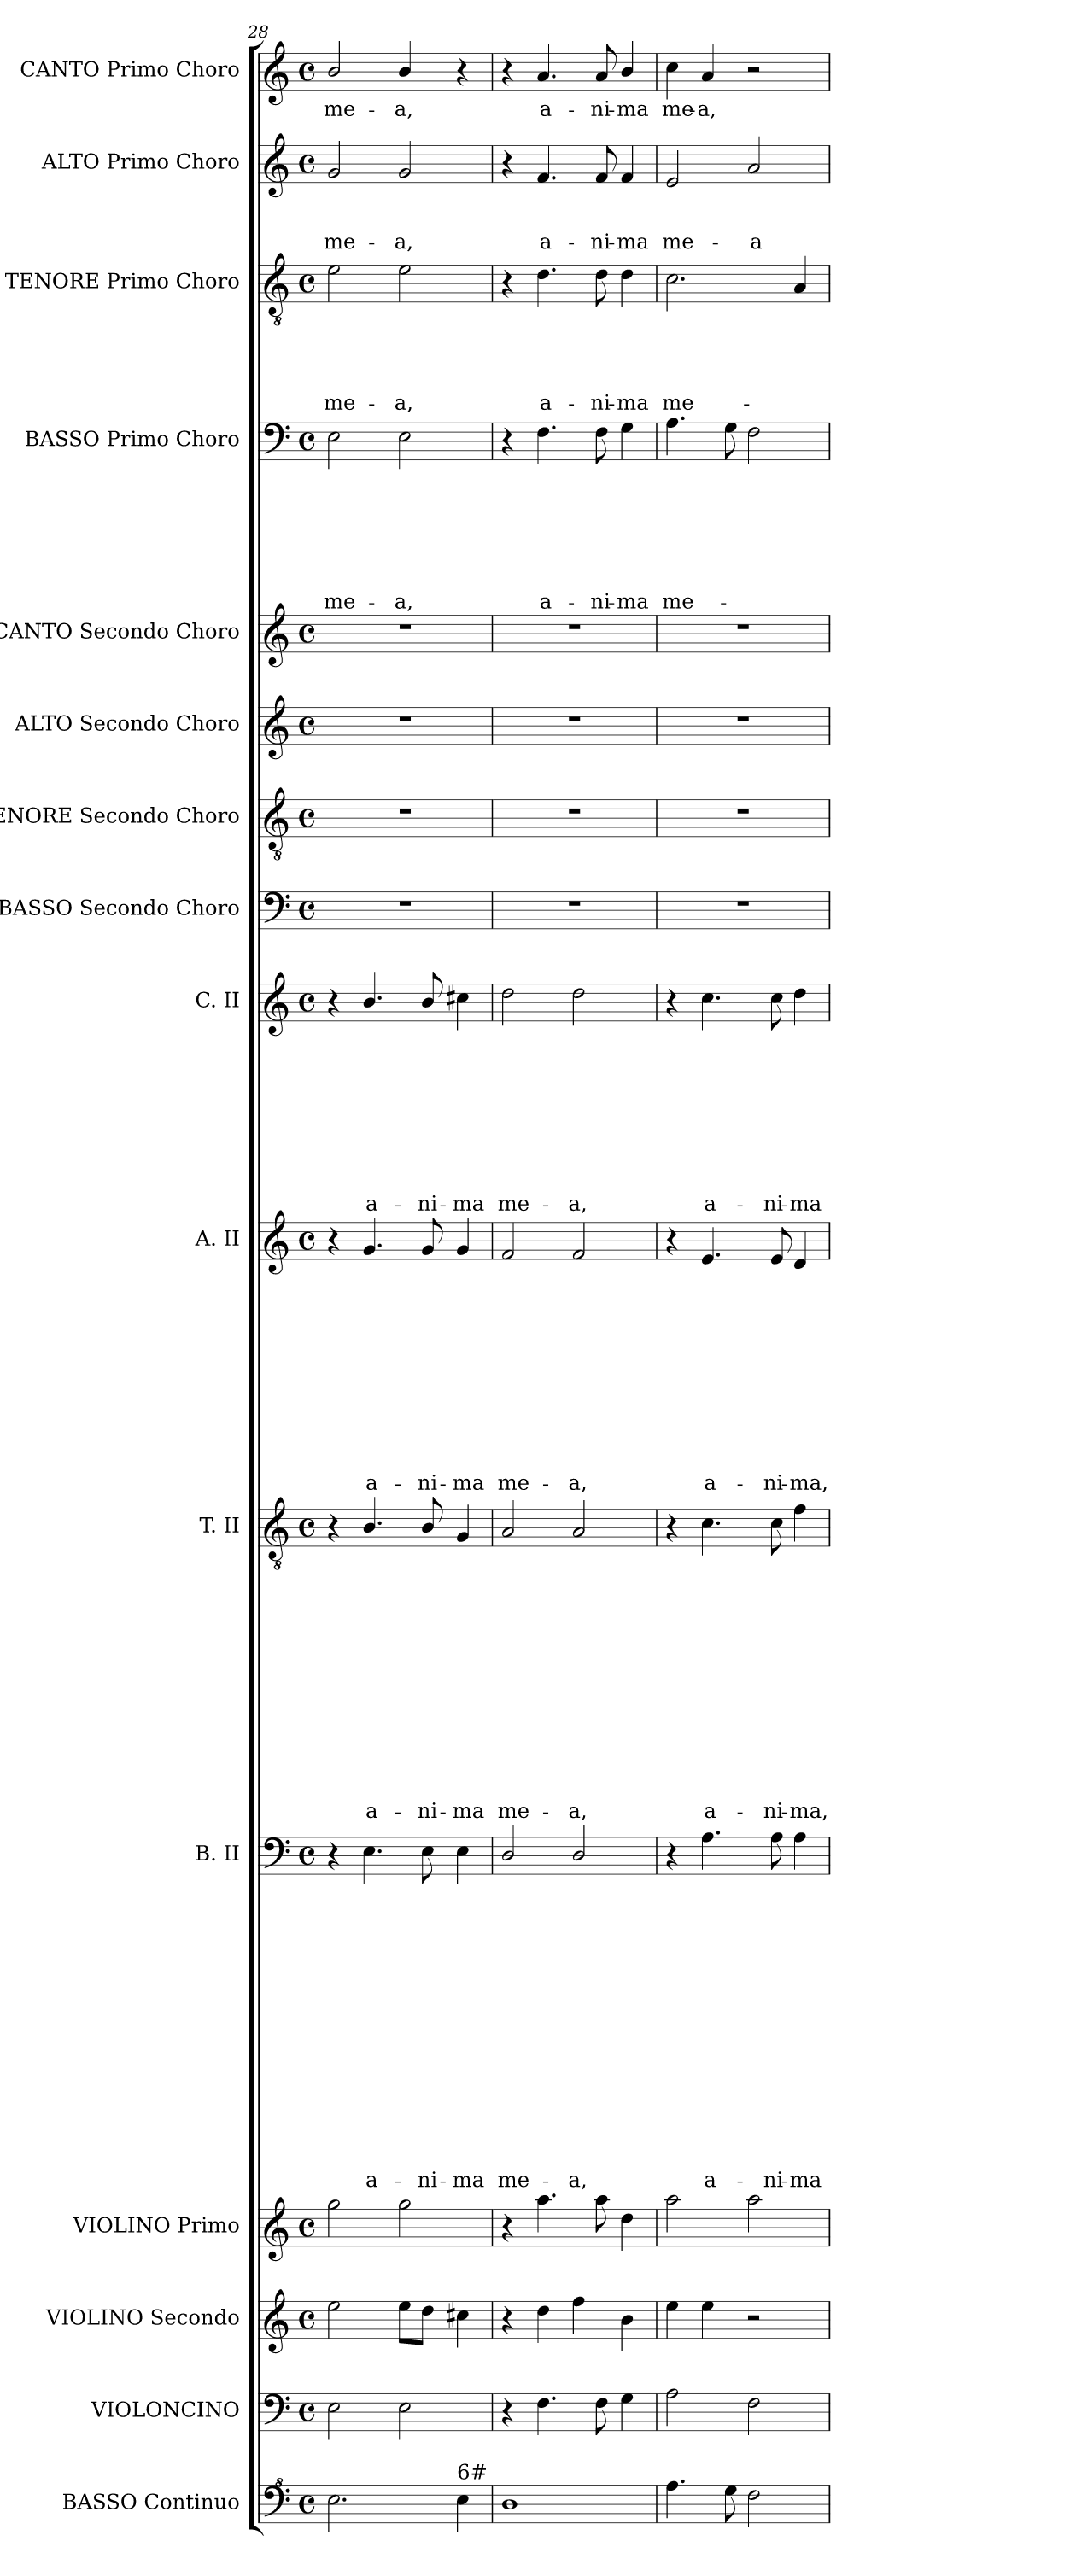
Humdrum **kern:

**kern	**kern	**kern	**kern	**kern	**text	**text	**text	**text	**text	**text	**text	**text	**text	**text	**text	**text	**text	**text	**text	**kern	**text	**text	**text	**text	**text	**text	**text	**text	**text	**text	**text	**text	**text	**kern	**text	**text	**text	**text	**text	**text	**text	**text	**text	**text	**text	**kern	**text	**text	**text	**text	**text	**text	**text	**text	**text	**kern	**kern	**kern	**kern	**kern	**text	**text	**text	**text	**text	**text	**text	**kern	**text	**text	**text	**text	**text	**kern	**text	**text	**text	**kern	**text
*part16	*part15	*part14	*part13	*part12	*part12	*part12	*part12	*part12	*part12	*part12	*part12	*part12	*part12	*part12	*part12	*part12	*part12	*part12	*part12	*part11	*part11	*part11	*part11	*part11	*part11	*part11	*part11	*part11	*part11	*part11	*part11	*part11	*part11	*part10	*part10	*part10	*part10	*part10	*part10	*part10	*part10	*part10	*part10	*part10	*part10	*part9	*part9	*part9	*part9	*part9	*part9	*part9	*part9	*part9	*part9	*part8	*part7	*part6	*part5	*part4	*part4	*part4	*part4	*part4	*part4	*part4	*part4	*part3	*part3	*part3	*part3	*part3	*part3	*part2	*part2	*part2	*part2	*part1	*part1
*staff16	*staff15	*staff14	*staff13	*staff12	*staff12	*staff12	*staff12	*staff12	*staff12	*staff12	*staff12	*staff12	*staff12	*staff12	*staff12	*staff12	*staff12	*staff12	*staff12	*staff11	*staff11	*staff11	*staff11	*staff11	*staff11	*staff11	*staff11	*staff11	*staff11	*staff11	*staff11	*staff11	*staff11	*staff10	*staff10	*staff10	*staff10	*staff10	*staff10	*staff10	*staff10	*staff10	*staff10	*staff10	*staff10	*staff9	*staff9	*staff9	*staff9	*staff9	*staff9	*staff9	*staff9	*staff9	*staff9	*staff8	*staff7	*staff6	*staff5	*staff4	*staff4	*staff4	*staff4	*staff4	*staff4	*staff4	*staff4	*staff3	*staff3	*staff3	*staff3	*staff3	*staff3	*staff2	*staff2	*staff2	*staff2	*staff1	*staff1
*I"BASSO Continuo	*I"VIOLONCINO	*I"VIOLINO Secondo	*I"VIOLINO Primo	*I"B. II	*	*	*	*	*	*	*	*	*	*	*	*	*	*	*	*I"T. II	*	*	*	*	*	*	*	*	*	*	*	*	*	*I"A. II	*	*	*	*	*	*	*	*	*	*	*	*I"C. II	*	*	*	*	*	*	*	*	*	*I"BASSO Secondo Choro	*I"TENORE Secondo Choro	*I"ALTO Secondo Choro	*I"CANTO Secondo Choro	*I"BASSO Primo Choro	*	*	*	*	*	*	*	*I"TENORE Primo Choro	*	*	*	*	*	*I"ALTO Primo Choro	*	*	*	*I"CANTO Primo Choro	*
*I'B. c.	*I'Vc.	*	*I'Vn. I	*I'B. II	*	*	*	*	*	*	*	*	*	*	*	*	*	*	*	*I'T. II	*	*	*	*	*	*	*	*	*	*	*	*	*	*I'A. II	*	*	*	*	*	*	*	*	*	*	*	*I'C. II	*	*	*	*	*	*	*	*	*	*	*I'Ch	*I'Ch	*I'Ch	*I'B. I	*	*	*	*	*	*	*	*I'T. I	*	*	*	*	*	*I'A. I	*	*	*	*I'C. I	*
!!LO:PB:g=z
*clefF^4	*clefF4	*clefG2	*clefG2	*clefF4	*	*	*	*	*	*	*	*	*	*	*	*	*	*	*	*clefGv2	*	*	*	*	*	*	*	*	*	*	*	*	*	*clefG2	*	*	*	*	*	*	*	*	*	*	*	*clefG2	*	*	*	*	*	*	*	*	*	*clefF4	*clefGv2	*clefG2	*clefG2	*clefF4	*	*	*	*	*	*	*	*clefGv2	*	*	*	*	*	*clefG2	*	*	*	*clefG2	*
*ITrd7c12	*	*	*	*	*	*	*	*	*	*	*	*	*	*	*	*	*	*	*	*	*	*	*	*	*	*	*	*	*	*	*	*	*	*	*	*	*	*	*	*	*	*	*	*	*	*	*	*	*	*	*	*	*	*	*	*ITrd7c12	*	*	*	*	*	*	*	*	*	*	*	*	*	*	*	*	*	*	*	*	*	*	*
*k[]	*k[]	*k[]	*k[]	*k[]	*	*	*	*	*	*	*	*	*	*	*	*	*	*	*	*k[]	*	*	*	*	*	*	*	*	*	*	*	*	*	*k[]	*	*	*	*	*	*	*	*	*	*	*	*k[]	*	*	*	*	*	*	*	*	*	*k[]	*k[]	*k[]	*k[]	*k[]	*	*	*	*	*	*	*	*k[]	*	*	*	*	*	*k[]	*	*	*	*k[]	*
*C:	*C:	*C:	*C:	*C:	*	*	*	*	*	*	*	*	*	*	*	*	*	*	*	*C:	*	*	*	*	*	*	*	*	*	*	*	*	*	*C:	*	*	*	*	*	*	*	*	*	*	*	*C:	*	*	*	*	*	*	*	*	*	*C:	*C:	*C:	*C:	*C:	*	*	*	*	*	*	*	*C:	*	*	*	*	*	*C:	*	*	*	*C:	*
*M4/4	*M4/4	*M4/4	*M4/4	*M4/4	*	*	*	*	*	*	*	*	*	*	*	*	*	*	*	*M4/4	*	*	*	*	*	*	*	*	*	*	*	*	*	*M4/4	*	*	*	*	*	*	*	*	*	*	*	*M4/4	*	*	*	*	*	*	*	*	*	*M4/4	*M4/4	*M4/4	*M4/4	*M4/4	*	*	*	*	*	*	*	*M4/4	*	*	*	*	*	*M4/4	*	*	*	*M4/4	*
*met(c)	*met(c)	*met(c)	*met(c)	*met(c)	*	*	*	*	*	*	*	*	*	*	*	*	*	*	*	*met(c)	*	*	*	*	*	*	*	*	*	*	*	*	*	*met(c)	*	*	*	*	*	*	*	*	*	*	*	*met(c)	*	*	*	*	*	*	*	*	*	*met(c)	*met(c)	*met(c)	*met(c)	*met(c)	*	*	*	*	*	*	*	*met(c)	*	*	*	*	*	*met(c)	*	*	*	*met(c)	*
=28	=28	=28	=28	=28	=28	=28	=28	=28	=28	=28	=28	=28	=28	=28	=28	=28	=28	=28	=28	=28	=28	=28	=28	=28	=28	=28	=28	=28	=28	=28	=28	=28	=28	=28	=28	=28	=28	=28	=28	=28	=28	=28	=28	=28	=28	=28	=28	=28	=28	=28	=28	=28	=28	=28	=28	=28	=28	=28	=28	=28	=28	=28	=28	=28	=28	=28	=28	=28	=28	=28	=28	=28	=28	=28	=28	=28	=28	=28	=28
!	!	!	!	!	!	!	!	!	!	!	!	!	!	!	!	!	!	!	!	!	!	!	!	!	!	!	!	!	!	!	!	!	!	!	!	!	!	!	!	!	!	!	!	!	!	!	!	!	!	!	!	!	!	!	!	!	!	!	!	!	!	!	!	!	!	!	!LO:LY:b	!	!	!	!	!	!LO:LY:b	!	!	!	!LO:LY:b	!	!LO:LY:b
2.E>\	2E\	2ee\	2gg\	4r	.	.	.	.	.	.	.	.	.	.	.	.	.	.	.	4r	.	.	.	.	.	.	.	.	.	.	.	.	.	4r	.	.	.	.	.	.	.	.	.	.	.	4r	.	.	.	.	.	.	.	.	.	1r	1r	1r	1r	2E\	.	.	.	.	.	.	me-	2e\	.	.	.	.	me-	2g/	.	.	me-	2b/	me-
!	!	!	!	!	!	!	!	!	!	!	!	!	!	!	!	!	!	!	!LO:LY:b	!	!	!	!	!	!	!	!	!	!	!	!	!	!LO:LY:b	!	!	!	!	!	!	!	!	!	!	!	!LO:LY:b	!	!	!	!	!	!	!	!	!	!LO:LY:b	!	!	!	!	!	!	!	!	!	!	!	!	!	!	!	!	!	!	!	!	!	!	!	!
.	.	.	.	4.E\	.	.	.	.	.	.	.	.	.	.	.	.	.	.	a-	4.B/	.	.	.	.	.	.	.	.	.	.	.	.	a-	4.g/	.	.	.	.	.	.	.	.	.	.	a-	4.b/	.	.	.	.	.	.	.	.	a-	.	.	.	.	.	.	.	.	.	.	.	.	.	.	.	.	.	.	.	.	.	.	.	.
!	!	!	!	!	!	!	!	!	!	!	!	!	!	!	!	!	!	!	!	!	!	!	!	!	!	!	!	!	!	!	!	!	!	!	!	!	!	!	!	!	!	!	!	!	!	!	!	!	!	!	!	!	!	!	!	!	!	!	!	!	!	!	!	!	!	!	!LO:LY:b	!	!	!	!	!	!LO:LY:b	!	!	!	!LO:LY:b	!	!LO:LY:b
.	2E\	8ee\L	2gg\	.	.	.	.	.	.	.	.	.	.	.	.	.	.	.	.	.	.	.	.	.	.	.	.	.	.	.	.	.	.	.	.	.	.	.	.	.	.	.	.	.	.	.	.	.	.	.	.	.	.	.	.	.	.	.	.	2E\	.	.	.	.	.	.	-a,	2e\	.	.	.	.	-a,	2g/	.	.	-a,	4b/	-a,
!	!	!	!	!	!	!	!	!	!	!	!	!	!	!	!	!	!	!	!LO:LY:b	!	!	!	!	!	!	!	!	!	!	!	!	!	!LO:LY:b	!	!	!	!	!	!	!	!	!	!	!	!LO:LY:b	!	!	!	!	!	!	!	!	!	!LO:LY:b	!	!	!	!	!	!	!	!	!	!	!	!	!	!	!	!	!	!	!	!	!	!	!	!
.	.	8dd\J	.	8E\	.	.	.	.	.	.	.	.	.	.	.	.	.	.	-ni-	8B/	.	.	.	.	.	.	.	.	.	.	.	.	-ni-	8g/	.	.	.	.	.	.	.	.	.	.	-ni-	8b/	.	.	.	.	.	.	.	.	-ni-	.	.	.	.	.	.	.	.	.	.	.	.	.	.	.	.	.	.	.	.	.	.	.	.
!LO:TX:a:t=6#	!	!	!	!	!	!	!	!	!	!	!	!	!	!	!	!	!	!	!	!	!	!	!	!	!	!	!	!	!	!	!	!	!	!	!	!	!	!	!	!	!	!	!	!	!	!	!	!	!	!	!	!	!	!	!	!	!	!	!	!	!	!	!	!	!	!	!	!	!	!	!	!	!	!	!	!	!	!	!
!	!	!	!	!	!	!	!	!	!	!	!	!	!	!	!	!	!	!	!LO:LY:b	!	!	!	!	!	!	!	!	!	!	!	!	!	!LO:LY:b	!	!	!	!	!	!	!	!	!	!	!	!LO:LY:b	!	!	!	!	!	!	!	!	!	!LO:LY:b	!	!	!	!	!	!	!	!	!	!	!	!	!	!	!	!	!	!	!	!	!	!	!	!
4E\	.	4cc#X\	.	4E\	.	.	.	.	.	.	.	.	.	.	.	.	.	.	-ma	4G/	.	.	.	.	.	.	.	.	.	.	.	.	-ma	4g/	.	.	.	.	.	.	.	.	.	.	-ma	4cc#X\	.	.	.	.	.	.	.	.	-ma	.	.	.	.	.	.	.	.	.	.	.	.	.	.	.	.	.	.	.	.	.	.	4r	.
=29	=29	=29	=29	=29	=29	=29	=29	=29	=29	=29	=29	=29	=29	=29	=29	=29	=29	=29	=29	=29	=29	=29	=29	=29	=29	=29	=29	=29	=29	=29	=29	=29	=29	=29	=29	=29	=29	=29	=29	=29	=29	=29	=29	=29	=29	=29	=29	=29	=29	=29	=29	=29	=29	=29	=29	=29	=29	=29	=29	=29	=29	=29	=29	=29	=29	=29	=29	=29	=29	=29	=29	=29	=29	=29	=29	=29	=29	=29	=29
!	!	!	!	!	!	!	!	!	!	!	!	!	!	!	!	!	!	!	!LO:LY:b	!	!	!	!	!	!	!	!	!	!	!	!	!	!LO:LY:b	!	!	!	!	!	!	!	!	!	!	!	!LO:LY:b	!	!	!	!	!	!	!	!	!	!LO:LY:b	!	!	!	!	!	!	!	!	!	!	!	!	!	!	!	!	!	!	!	!	!	!	!	!
1D	4r	4r	4r	2D/	.	.	.	.	.	.	.	.	.	.	.	.	.	.	me-	2A/	.	.	.	.	.	.	.	.	.	.	.	.	me-	2f/	.	.	.	.	.	.	.	.	.	.	me-	2dd\	.	.	.	.	.	.	.	.	me-	1r	1r	1r	1r	4r	.	.	.	.	.	.	.	4r	.	.	.	.	.	4r	.	.	.	4r	.
!	!	!	!	!	!	!	!	!	!	!	!	!	!	!	!	!	!	!	!	!	!	!	!	!	!	!	!	!	!	!	!	!	!	!	!	!	!	!	!	!	!	!	!	!	!	!	!	!	!	!	!	!	!	!	!	!	!	!	!	!	!	!	!	!	!	!	!LO:LY:b	!	!	!	!	!	!LO:LY:b	!	!	!	!LO:LY:b	!	!LO:LY:b
.	4.F\	4dd\	4.aa\	.	.	.	.	.	.	.	.	.	.	.	.	.	.	.	.	.	.	.	.	.	.	.	.	.	.	.	.	.	.	.	.	.	.	.	.	.	.	.	.	.	.	.	.	.	.	.	.	.	.	.	.	.	.	.	.	4.F\	.	.	.	.	.	.	a-	4.d\	.	.	.	.	a-	4.f/	.	.	a-	4.a/	a-
!	!	!	!	!	!	!	!	!	!	!	!	!	!	!	!	!	!	!	!LO:LY:b	!	!	!	!	!	!	!	!	!	!	!	!	!	!LO:LY:b	!	!	!	!	!	!	!	!	!	!	!	!LO:LY:b	!	!	!	!	!	!	!	!	!	!LO:LY:b	!	!	!	!	!	!	!	!	!	!	!	!	!	!	!	!	!	!	!	!	!	!	!	!
.	.	4ff\	.	2D/	.	.	.	.	.	.	.	.	.	.	.	.	.	.	-a,	2A/	.	.	.	.	.	.	.	.	.	.	.	.	-a,	2f/	.	.	.	.	.	.	.	.	.	.	-a,	2dd\	.	.	.	.	.	.	.	.	-a,	.	.	.	.	.	.	.	.	.	.	.	.	.	.	.	.	.	.	.	.	.	.	.	.
!	!	!	!	!	!	!	!	!	!	!	!	!	!	!	!	!	!	!	!	!	!	!	!	!	!	!	!	!	!	!	!	!	!	!	!	!	!	!	!	!	!	!	!	!	!	!	!	!	!	!	!	!	!	!	!	!	!	!	!	!	!	!	!	!	!	!	!LO:LY:b	!	!	!	!	!	!LO:LY:b	!	!	!	!LO:LY:b	!	!LO:LY:b
.	8F\	.	8aa\	.	.	.	.	.	.	.	.	.	.	.	.	.	.	.	.	.	.	.	.	.	.	.	.	.	.	.	.	.	.	.	.	.	.	.	.	.	.	.	.	.	.	.	.	.	.	.	.	.	.	.	.	.	.	.	.	8F\	.	.	.	.	.	.	-ni-	8d\	.	.	.	.	-ni-	8f/	.	.	-ni-	8a/	-ni-
!	!	!	!	!	!	!	!	!	!	!	!	!	!	!	!	!	!	!	!	!	!	!	!	!	!	!	!	!	!	!	!	!	!	!	!	!	!	!	!	!	!	!	!	!	!	!	!	!	!	!	!	!	!	!	!	!	!	!	!	!	!	!	!	!	!	!	!LO:LY:b:rj	!	!	!	!	!	!LO:LY:b:rj	!	!	!	!LO:LY:b:rj	!	!LO:LY:b:rj
.	4G\	4b\	4dd\	.	.	.	.	.	.	.	.	.	.	.	.	.	.	.	.	.	.	.	.	.	.	.	.	.	.	.	.	.	.	.	.	.	.	.	.	.	.	.	.	.	.	.	.	.	.	.	.	.	.	.	.	.	.	.	.	4G\	.	.	.	.	.	.	-ma	4d\	.	.	.	.	-ma	4f/	.	.	-ma	4b/	-ma
=30	=30	=30	=30	=30	=30	=30	=30	=30	=30	=30	=30	=30	=30	=30	=30	=30	=30	=30	=30	=30	=30	=30	=30	=30	=30	=30	=30	=30	=30	=30	=30	=30	=30	=30	=30	=30	=30	=30	=30	=30	=30	=30	=30	=30	=30	=30	=30	=30	=30	=30	=30	=30	=30	=30	=30	=30	=30	=30	=30	=30	=30	=30	=30	=30	=30	=30	=30	=30	=30	=30	=30	=30	=30	=30	=30	=30	=30	=30	=30
!	!	!	!	!	!	!	!	!	!	!	!	!	!	!	!	!	!	!	!	!	!	!	!	!	!	!	!	!	!	!	!	!	!	!	!	!	!	!	!	!	!	!	!	!	!	!	!	!	!	!	!	!	!	!	!	!	!	!	!	!	!	!	!	!	!	!	!LO:LY:b	!	!	!	!	!	!LO:LY:b	!	!	!	!LO:LY:b	!	!LO:LY:b
4.A\	2A\	4ee\	2aa\	4r	.	.	.	.	.	.	.	.	.	.	.	.	.	.	.	4r	.	.	.	.	.	.	.	.	.	.	.	.	.	4r	.	.	.	.	.	.	.	.	.	.	.	4r	.	.	.	.	.	.	.	.	.	1r	1r	1r	1r	4.A\	.	.	.	.	.	.	me-	2.c\	.	.	.	.	me-	2e/	.	.	me-	4cc\	me-
!	!	!	!	!	!	!	!	!	!	!	!	!	!	!	!	!	!	!	!LO:LY:b	!	!	!	!	!	!	!	!	!	!	!	!	!	!LO:LY:b	!	!	!	!	!	!	!	!	!	!	!	!LO:LY:b	!	!	!	!	!	!	!	!	!	!LO:LY:b	!	!	!	!	!	!	!	!	!	!	!	!	!	!	!	!	!	!	!	!	!	!	!	!LO:LY:b
.	.	4ee\	.	4.A\	.	.	.	.	.	.	.	.	.	.	.	.	.	.	a-	4.c\	.	.	.	.	.	.	.	.	.	.	.	.	a-	4.e/	.	.	.	.	.	.	.	.	.	.	a-	4.cc\	.	.	.	.	.	.	.	.	a-	.	.	.	.	.	.	.	.	.	.	.	.	.	.	.	.	.	.	.	.	.	.	4a/	-a,
8G\	.	.	.	.	.	.	.	.	.	.	.	.	.	.	.	.	.	.	.	.	.	.	.	.	.	.	.	.	.	.	.	.	.	.	.	.	.	.	.	.	.	.	.	.	.	.	.	.	.	.	.	.	.	.	.	.	.	.	.	8G\	.	.	.	.	.	.	.	.	.	.	.	.	.	.	.	.	.	.	.
!	!	!	!	!	!	!	!	!	!	!	!	!	!	!	!	!	!	!	!	!	!	!	!	!	!	!	!	!	!	!	!	!	!	!	!	!	!	!	!	!	!	!	!	!	!	!	!	!	!	!	!	!	!	!	!	!	!	!	!	!	!	!	!	!	!	!	!	!	!	!	!	!	!	!	!	!	!LO:LY:b	!	!
2F>\	2F\	2r	2aa\	.	.	.	.	.	.	.	.	.	.	.	.	.	.	.	.	.	.	.	.	.	.	.	.	.	.	.	.	.	.	.	.	.	.	.	.	.	.	.	.	.	.	.	.	.	.	.	.	.	.	.	.	.	.	.	.	2F\	.	.	.	.	.	.	.	.	.	.	.	.	.	2a/	.	.	-a	2r	.
!	!	!	!	!	!	!	!	!	!	!	!	!	!	!	!	!	!	!	!LO:LY:b	!	!	!	!	!	!	!	!	!	!	!	!	!	!LO:LY:b	!	!	!	!	!	!	!	!	!	!	!	!LO:LY:b	!	!	!	!	!	!	!	!	!	!LO:LY:b	!	!	!	!	!	!	!	!	!	!	!	!	!	!	!	!	!	!	!	!	!	!	!	!
.	.	.	.	8A\	.	.	.	.	.	.	.	.	.	.	.	.	.	.	-ni-	8c\	.	.	.	.	.	.	.	.	.	.	.	.	-ni-	8e/	.	.	.	.	.	.	.	.	.	.	-ni-	8cc\	.	.	.	.	.	.	.	.	-ni-	.	.	.	.	.	.	.	.	.	.	.	.	.	.	.	.	.	.	.	.	.	.	.	.
!	!	!	!	!	!	!	!	!	!	!	!	!	!	!	!	!	!	!	!LO:LY:b:rj	!	!	!	!	!	!	!	!	!	!	!	!	!	!LO:LY:b	!	!	!	!	!	!	!	!	!	!	!	!LO:LY:b	!	!	!	!	!	!	!	!	!	!LO:LY:b:rj	!	!	!	!	!	!	!	!	!	!	!	!	!	!	!	!	!	!	!	!	!	!	!	!
.	.	.	.	4A\	.	.	.	.	.	.	.	.	.	.	.	.	.	.	-ma	4f\	.	.	.	.	.	.	.	.	.	.	.	.	-ma,	4d/	.	.	.	.	.	.	.	.	.	.	-ma,	4dd\	.	.	.	.	.	.	.	.	-ma	.	.	.	.	.	.	.	.	.	.	.	.	4A/	.	.	.	.	.	.	.	.	.	.	.
=	=	=	=	=	=	=	=	=	=	=	=	=	=	=	=	=	=	=	=	=	=	=	=	=	=	=	=	=	=	=	=	=	=	=	=	=	=	=	=	=	=	=	=	=	=	=	=	=	=	=	=	=	=	=	=	=	=	=	=	=	=	=	=	=	=	=	=	=	=	=	=	=	=	=	=	=	=	=	=
*-	*-	*-	*-	*-	*-	*-	*-	*-	*-	*-	*-	*-	*-	*-	*-	*-	*-	*-	*-	*-	*-	*-	*-	*-	*-	*-	*-	*-	*-	*-	*-	*-	*-	*-	*-	*-	*-	*-	*-	*-	*-	*-	*-	*-	*-	*-	*-	*-	*-	*-	*-	*-	*-	*-	*-	*-	*-	*-	*-	*-	*-	*-	*-	*-	*-	*-	*-	*-	*-	*-	*-	*-	*-	*-	*-	*-	*-	*-	*-
